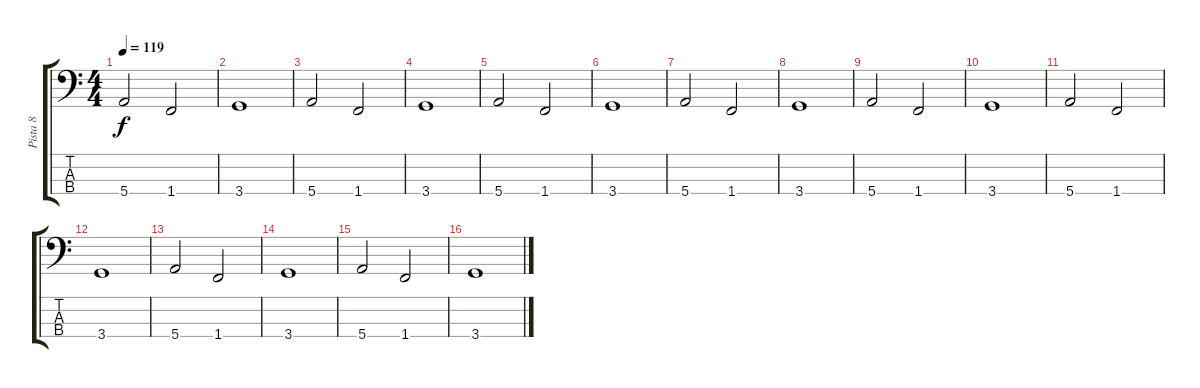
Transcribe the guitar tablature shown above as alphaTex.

\track ("Pista 8" "Pista 8") {instrument electricbasspick}
\staff {score tabs}
\tuning (G2 D2 A1 E1) {hide}
\ts (4 4)
\tempo 119
\clef f4
\ks c
5.4.2{dy f} 1.4.2 |
3.4.1 |
5.4.2 1.4.2 |
3.4.1 |
5.4.2 1.4.2 |
3.4.1 |
5.4.2 1.4.2 |
3.4.1 |
5.4.2 1.4.2 |
3.4.1 |
5.4.2 1.4.2 |
3.4.1 |
5.4.2 1.4.2 |
3.4.1 |
5.4.2 1.4.2 |
3.4.1
